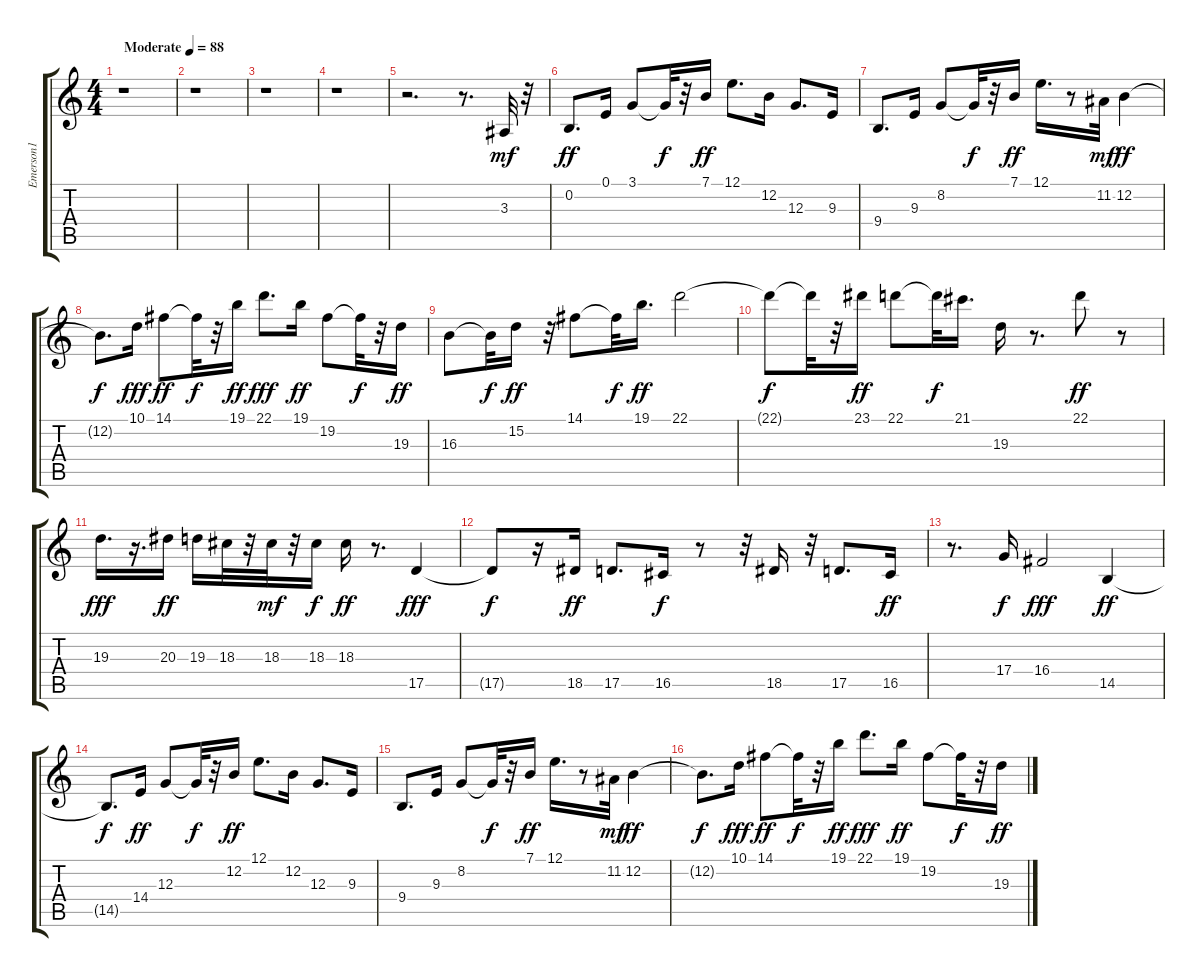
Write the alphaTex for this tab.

\track ("Emerson1" "Emerson1") {instrument pad3polysynth}
\staff {score tabs}
\tuning (E4 B3 G3 D3 A2 E2) {hide}
\ts (4 4)
\tempo (88 "Moderate")
\clef g2
\ks c
r.1{dy mf instrument pad3polysynth} |
r.1 |
r.1 |
r.1 |
r.2{d} r.8{d} 3.3.32 r.32 |
0.2.8{d dy ff} 0.1.16 3.1.8 3.1{t}.32{dy f} r.32 7.1.16{dy ff} 12.1.8{d} 12.2.16 12.3.8{d} 9.3.16 |
9.4.8{d} 9.3.16 8.2.8 8.2{t}.32{dy f} r.32 7.1.16{dy ff} 12.1.16{d} r.8 11.2.32{dy mf} 12.2.4{dy ff} |
12.2{t}.8{d dy f} 10.1.16{dy fff} 14.1.8{dy ff} 14.1{t}.32{dy f} r.32 19.1.16{dy ff} 22.1.8{d dy fff} 19.1.16{dy ff} 19.2.8 19.2{t}.32{dy f} r.32 19.3.16{dy ff} |
16.3.8 16.3{t}.32{dy f} 15.2.16{dy ff} r.32 14.1.8 14.1{t}.32{dy f} 19.1.16{d dy ff} 22.1.2 |
22.1{t}.8{dy f} 22.1{t}.32 r.32 23.1.16{dy ff} 22.1.8 22.1{t}.32{dy f} 21.1.16{d} 19.3.16 r.8{d} 22.1.8{dy ff} r.8 |
19.3.16{d dy fff} r.16{d} 20.3.16{dy ff} 19.3.16 18.3.32 r.32 18.3.32{dy mf} r.32 18.3.16{dy f} 18.3.16{dy ff} r.8{d} 17.5.4{dy fff} |
17.5{t}.8{dy f} r.16 18.5.16{dy ff} 17.5.8{d} 16.5.16{dy f} r.8 r.32 18.5.16 r.32 17.5.8{d} 16.5.16{dy ff} |
r.8{d} 17.4.16{dy f} 16.4.2{dy fff} 14.5.4{dy ff} |
14.5{t}.8{d dy f} 14.4.16{dy ff} 12.3.8 12.3{t}.32{dy f} r.32 12.2.16{dy ff} 12.1.8{d} 12.2.16 12.3.8{d} 9.3.16 |
9.4.8{d} 9.3.16 8.2.8 8.2{t}.32{dy f} r.32 7.1.16{dy ff} 12.1.16{d} r.8 11.2.32{dy mf} 12.2.4{dy ff} |
12.2{t}.8{d dy f} 10.1.16{dy fff} 14.1.8{dy ff} 14.1{t}.32{dy f} r.32 19.1.16{dy ff} 22.1.8{d dy fff} 19.1.16{dy ff} 19.2.8 19.2{t}.32{dy f} r.32 19.3.16{dy ff}
